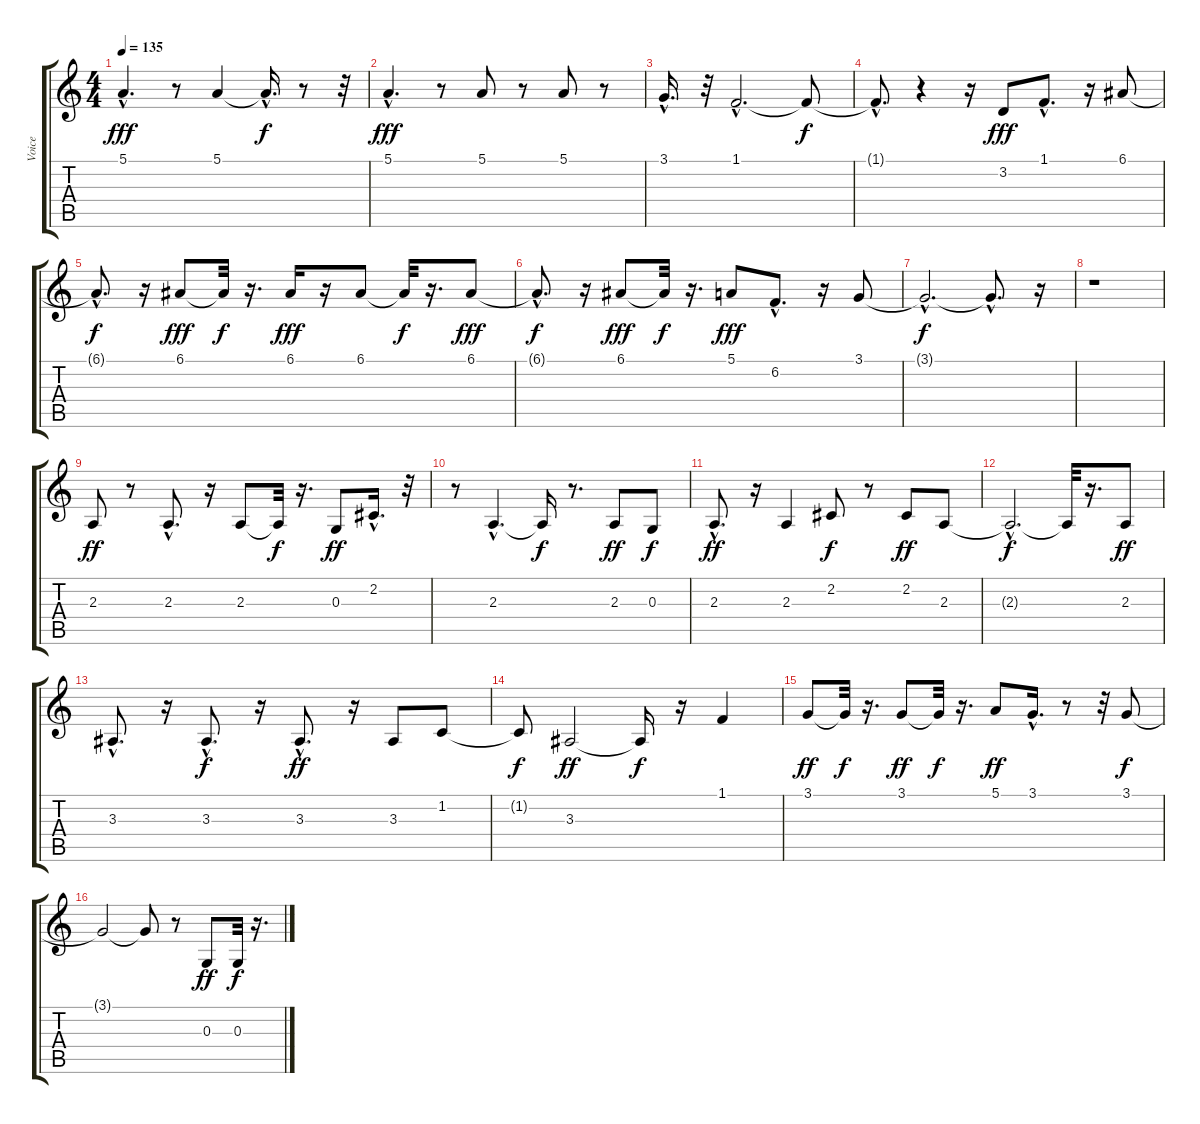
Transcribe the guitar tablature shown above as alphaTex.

\track ("Voice" "Voice") {instrument lead6voice}
\staff {score tabs}
\tuning (E4 B3 G3 D3 A2 E2) {hide}
\ts (4 4)
\tempo 135
\clef g2
\ks c
5.1{hac}.4{d dy fff} r.8 5.1.4 5.1{hac t}.16{d dy f} r.8 r.32 |
5.1{hac}.4{d dy fff} r.8 5.1.8 r.8 5.1.8 r.8 |
3.1{hac}.16{d} r.32 1.1{hac}.2{d} 1.1{t}.8{dy f} |
1.1{hac t}.8{d} r.4 r.16 3.2.8{dy fff} 1.1{hac}.8{d} r.16 6.1.8 |
6.1{hac t}.8{d dy f} r.16 6.1.8{dy fff} 6.1{t}.32{dy f} r.16{d} 6.1.16{dy fff} r.16 6.1.8 6.1{t}.32{dy f} r.16{d} 6.1.8{dy fff} |
6.1{hac t}.8{d dy f} r.16 6.1.8{dy fff} 6.1{t}.32{dy f} r.16{d} 5.1.8{dy fff} 6.2{hac}.8{d} r.16 3.1.8 |
3.1{hac t}.2{d dy f} 3.1{hac t}.8{d} r.16 |
r.1 |
2.3.8{dy ff} r.8 2.3{hac}.8{d} r.16 2.3.8 2.3{t}.32{dy f} r.16{d} 0.3.8{dy ff} 2.2{hac}.16{d} r.32 |
r.8 2.3{hac}.4{d} 2.3{t}.16{dy f} r.8{d} 2.3.8{dy ff} 0.3.8{dy f} |
2.3{hac}.8{d dy ff} r.16 2.3.4 2.2.8{dy f} r.8 2.2.8{dy ff} 2.3.8 |
2.3{hac t}.2{d dy f} 2.3{t}.32 r.16{d} 2.3.8{dy ff} |
3.3{hac}.8{d} r.16 3.3{hac}.8{d dy f} r.16 3.3{hac}.8{d dy ff} r.16 3.3.8 1.2.8 |
1.2{t}.8{dy f} 3.3.2{dy ff} 3.3{t}.16{dy f} r.16 1.1.4 |
3.1.8{dy ff} 3.1{t}.32{dy f} r.16{d} 3.1.8{dy ff} 3.1{t}.32{dy f} r.16{d} 5.1.8{dy ff} 3.1{hac}.16{d} r.8 r.32 3.1.8{dy f} |
3.1{t}.2 3.1{t}.8 r.8 0.3.8{dy ff} 0.3.32{dy f} r.16{d}
